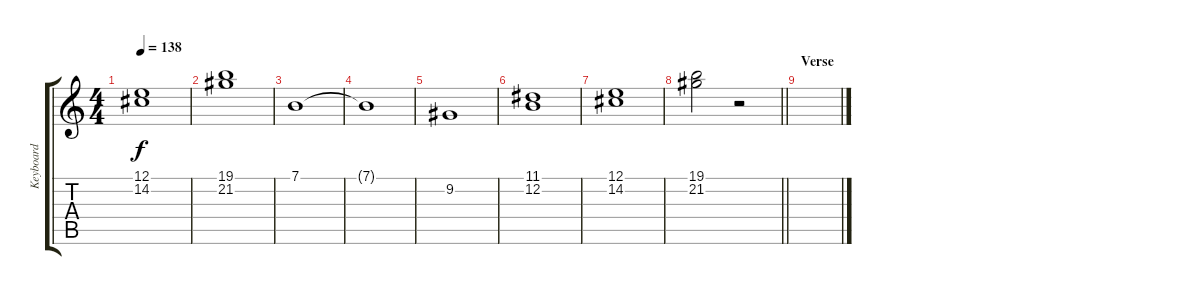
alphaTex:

\track ("Keyboard" "Keyboard") {instrument churchorgan}
\staff {score tabs}
\tuning (E4 B3 G3 D3 A2 E2) {hide}
\ts (4 4)
\tempo 138
\clef g2
\ks c
(12.1 14.2).1{dy f} |
(19.1 21.2).1 |
7.1.1 |
7.1{t}.1 |
9.2.1 |
(11.1 12.2).1 |
(12.1 14.2).1 |
\barLineRight lightlight
(19.1 21.2).2 r.2 |
\section ("" "Verse")
